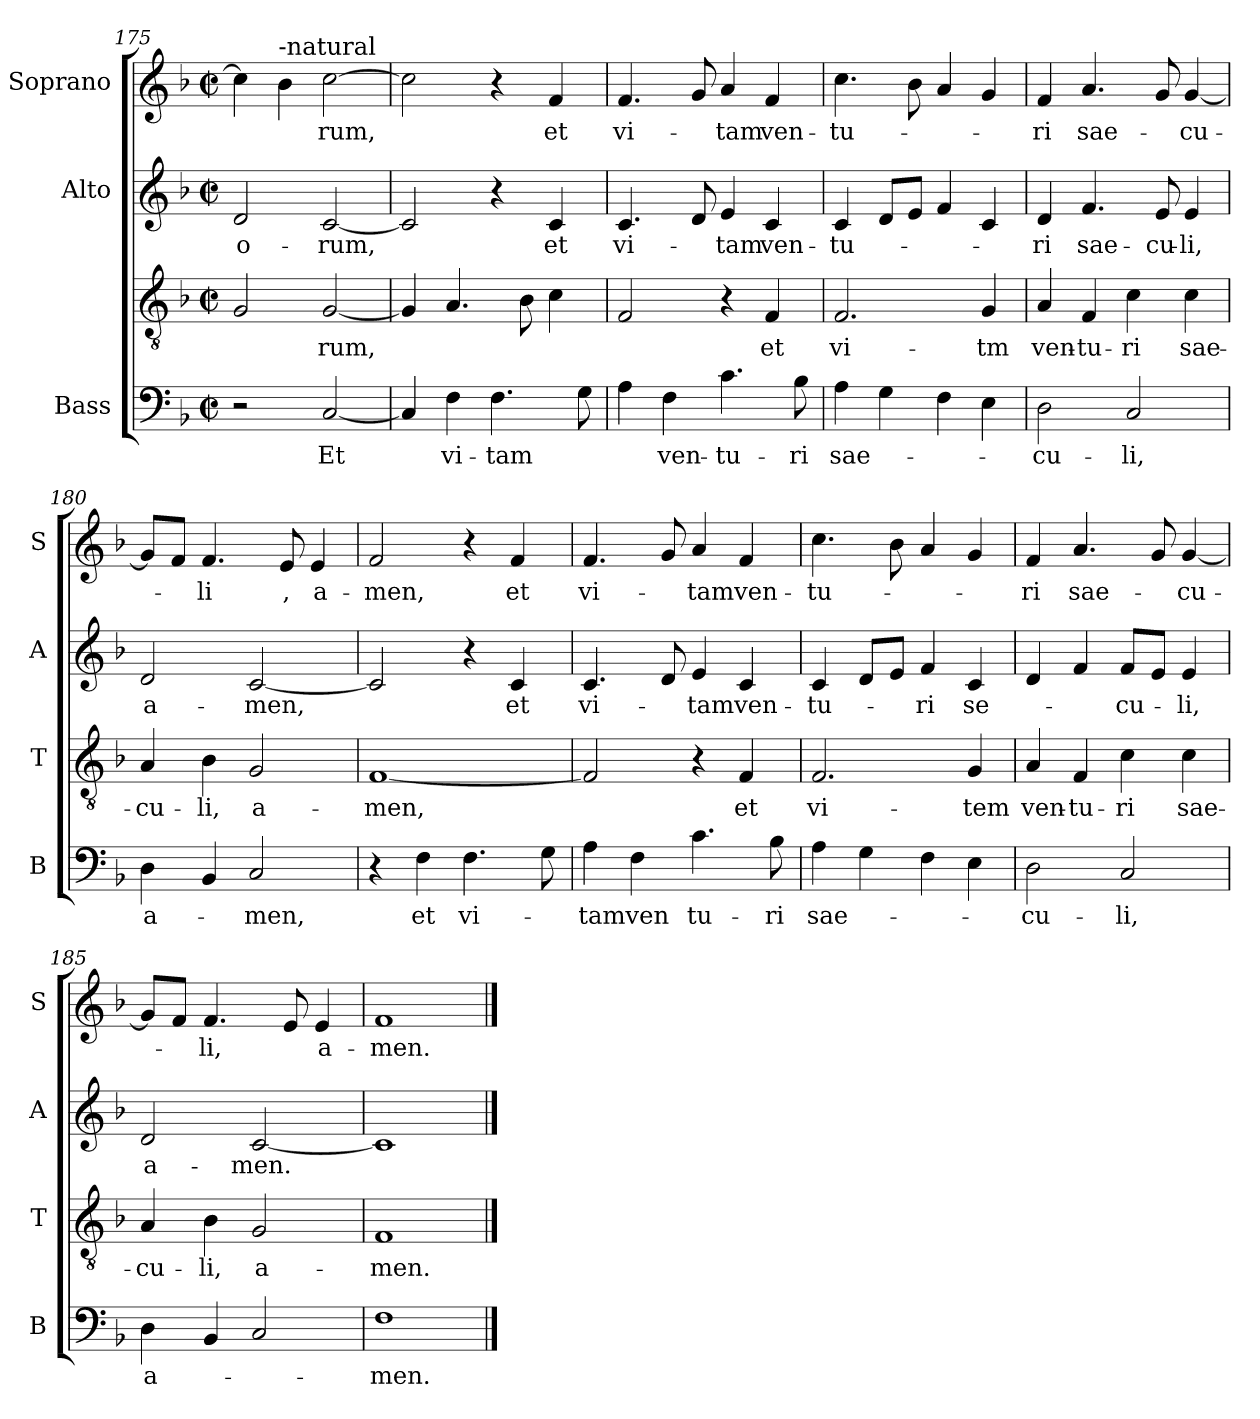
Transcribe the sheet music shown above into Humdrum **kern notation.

**kern	**text	**kern	**text	**kern	**text	**kern	**text
*part4	*part4	*part3	*part3	*part2	*part2	*part1	*part1
*staff4	*staff4	*staff3	*staff3	*staff2	*staff2	*staff1	*staff1
*I"Bass	*	*	*	*I"Alto	*	*I"Soprano	*
*I'B	*	*I'T	*	*I'A	*	*I'S	*
*clefF4	*	*clefGv2	*	*clefG2	*	*clefG2	*
*k[b-]	*	*k[b-]	*	*k[b-]	*	*k[b-]	*
*F:	*	*F:	*	*F:	*	*F:	*
*M2/2	*	*M2/2	*	*M2/2	*	*M2/2	*
*met(c|)	*	*met(c|)	*	*met(c|)	*	*met(c|)	*
=175	=175	=175	=175	=175	=175	=175	=175
2r	.	2G/	.	2d/	-o-	4cc\]	.
!	!	!	!	!	!	!LO:TX:a:t=-natural	!
.	.	.	.	.	.	4b-\	.
[2C/	Et	[2G/	-rum,	[2c/	-rum,	[2cc\	-rum,
!!LO:LB:g=z
=176	=176	=176	=176	=176	=176	=176	=176
4C/]	.	4G/]	.	2c/]	.	2cc\]	.
4F\	vi-	4.A/	.	.	.	.	.
4.F\	-tam	.	.	4r	.	4r	.
.	.	8B-\	.	.	.	.	.
.	.	4c\	.	4c/	et	4f/	et
8G\	.	.	.	.	.	.	.
=177	=177	=177	=177	=177	=177	=177	=177
4A\	.	2F/	.	4.c/	vi-	4.f/	vi-
4F\	ven-	.	.	.	.	.	.
.	.	.	.	8d/	.	8g/	.
4.c\	-tu-	4r	.	4e/	-tam	4a/	-tam
.	.	4F/	et	4c/	ven-	4f/	ven-
8B-\	-ri	.	.	.	.	.	.
=178	=178	=178	=178	=178	=178	=178	=178
4A\	sae-	2.F/	vi-	4c/	-tu-	4.cc\	-tu-
4G\	.	.	.	8d/L	.	.	.
.	.	.	.	8e/J	.	8b-\	.
4F\	.	.	.	4f/	.	4a/	.
4E\	.	4G/	-tm	4c/	.	4g/	.
=179	=179	=179	=179	=179	=179	=179	=179
2D\	-cu-	4A/	ven-	4d/	-ri	4f/	-ri
.	.	4F/	-tu-	4.f/	sae-	4.a/	sae-
2C/	-li,	4c\	-ri	.	.	.	.
.	.	.	.	8e/	-cu-	8g/	.
.	.	4c\	sae-	4e/	-li,	[4g/	-cu-
=180	=180	=180	=180	=180	=180	=180	=180
4D\	a-	4A/	-cu-	2d/	a-	8g/L]	.
.	.	.	.	.	.	8f/J	.
4BB-/	.	4B-\	-li,	.	.	4.f/	-li
2C/	-men,	2G/	a-	[2c/	-men,	.	.
.	.	.	.	.	.	8e/	,
.	.	.	.	.	.	4e/	a-
=181	=181	=181	=181	=181	=181	=181	=181
4r	.	[1F	-men,	2c/]	.	2f/	-men,
4F\	et	.	.	.	.	.	.
4.F\	vi-	.	.	4r	.	4r	.
.	.	.	.	4c/	et	4f/	et
8G\	.	.	.	.	.	.	.
!!LO:PB:g=z
=182	=182	=182	=182	=182	=182	=182	=182
4A\	-tam	2F/]	.	4.c/	vi-	4.f/	vi-
4F\	ven	.	.	.	.	.	.
.	.	.	.	8d/	.	8g/	.
4.c\	tu-	4r	.	4e/	-tam	4a/	-tam
.	.	4F/	et	4c/	ven-	4f/	ven-
8B-\	-ri	.	.	.	.	.	.
=183	=183	=183	=183	=183	=183	=183	=183
4A\	sae-	2.F/	vi-	4c/	-tu-	4.cc\	-tu-
4G\	.	.	.	8d/L	.	.	.
.	.	.	.	8e/J	.	8b-\	.
4F\	.	.	.	4f/	-ri	4a/	.
4E\	.	4G/	-tem	4c/	se-	4g/	.
=184	=184	=184	=184	=184	=184	=184	=184
2D\	-cu-	4A/	ven-	4d/	.	4f/	-ri
.	.	4F/	-tu-	4f/	.	4.a/	sae-
2C/	-li,	4c\	-ri	8f/L	-cu-	.	.
.	.	.	.	8e/J	.	8g/	.
.	.	4c\	sae-	4e/	-li,	[4g/	-cu-
=185	=185	=185	=185	=185	=185	=185	=185
4D\	a-	4A/	-cu-	2d/	a-	8g/L]	.
.	.	.	.	.	.	8f/J	.
4BB-/	.	4B-\	-li,	.	.	4.f/	-li,
2C/	.	2G/	a-	[2c/	-men.	.	.
.	.	.	.	.	.	8e/	.
.	.	.	.	.	.	4e/	a-
=186	=186	=186	=186	=186	=186	=186	=186
1F	-men.	1F	-men.	1c]	.	1f	-men.
==	==	==	==	==	==	==	==
*-	*-	*-	*-	*-	*-	*-	*-
